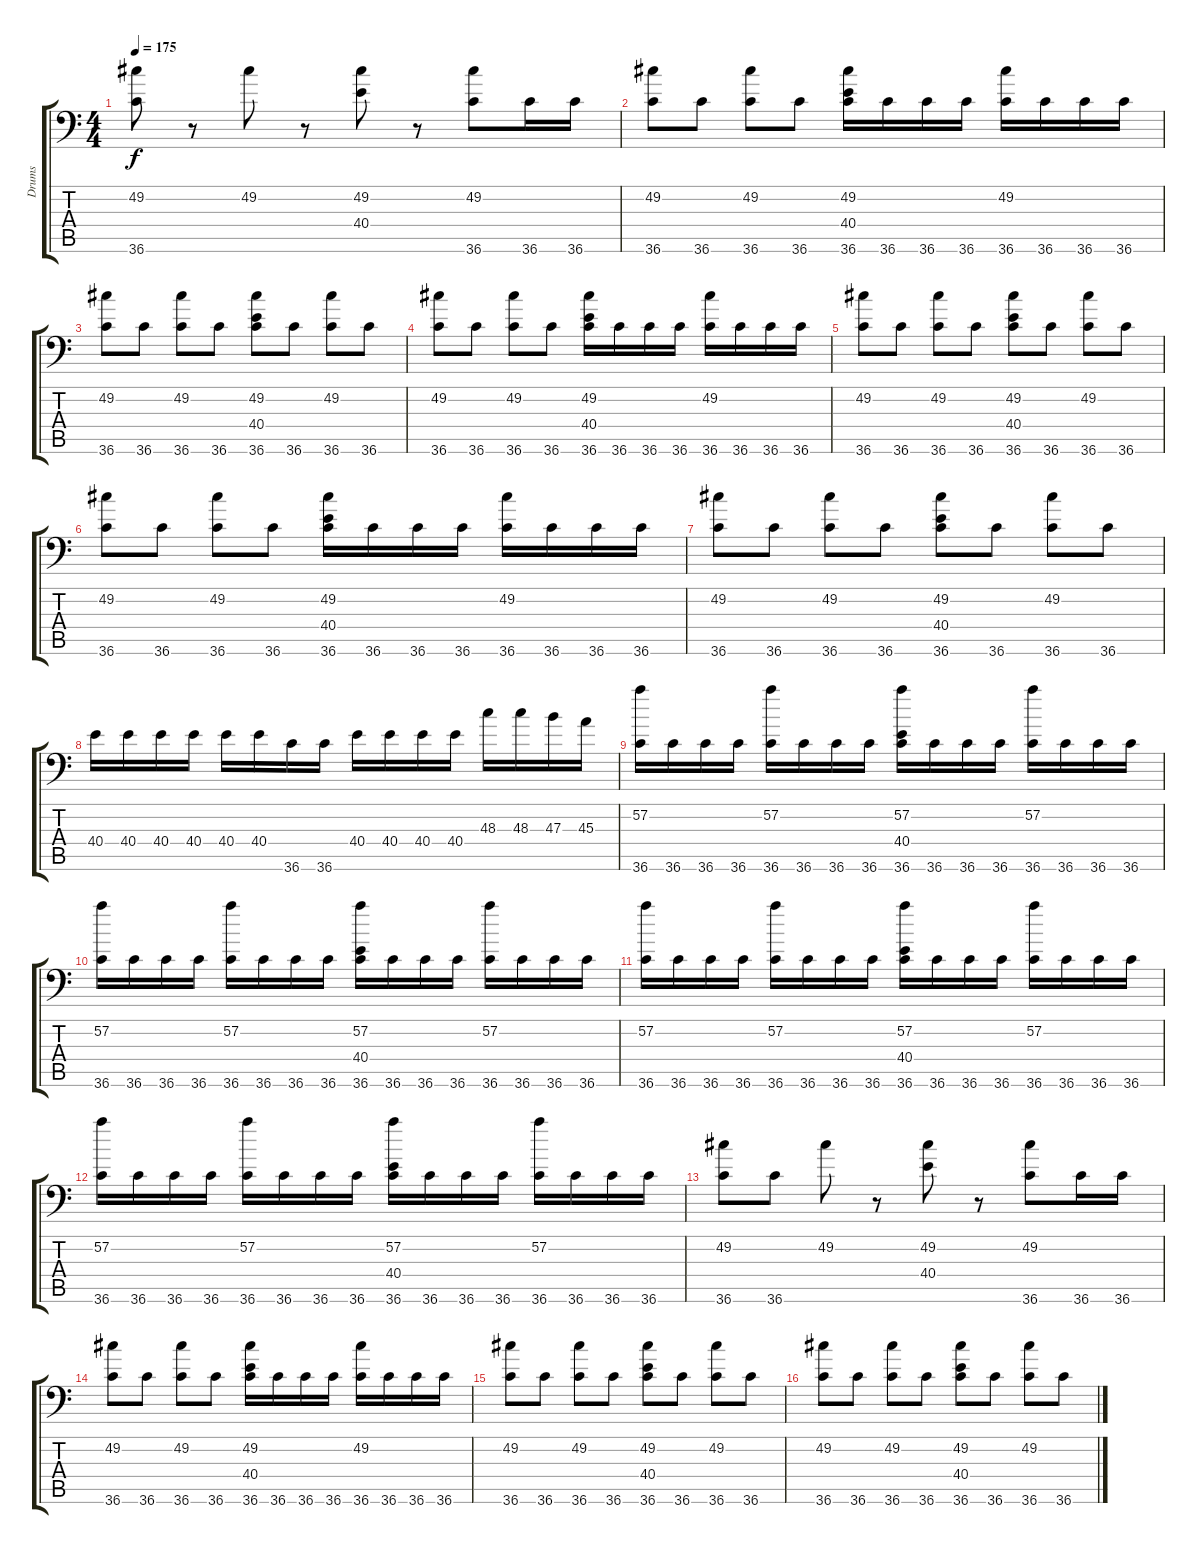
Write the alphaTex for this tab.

\track ("Drums" "Drums") {instrument acousticgrandpiano}
\staff {score tabs}
\tuning (C-1 C-1 C-1 C-1 C-1 C-1) {hide}
\ts (4 4)
\tempo 175
\clef f4
\ks c
(49.2 36.6).8{dy f} r.8 49.2.8 r.8 (49.2 40.4).8 r.8 (49.2 36.6).8 36.6.16 36.6.16 |
(49.2 36.6).8 36.6.8 (49.2 36.6).8 36.6.8 (49.2 40.4 36.6).16 36.6.16 36.6.16 36.6.16 (49.2 36.6).16 36.6.16 36.6.16 36.6.16 |
(49.2 36.6).8 36.6.8 (49.2 36.6).8 36.6.8 (49.2 40.4 36.6).8 36.6.8 (49.2 36.6).8 36.6.8 |
(49.2 36.6).8 36.6.8 (49.2 36.6).8 36.6.8 (49.2 40.4 36.6).16 36.6.16 36.6.16 36.6.16 (49.2 36.6).16 36.6.16 36.6.16 36.6.16 |
(49.2 36.6).8 36.6.8 (49.2 36.6).8 36.6.8 (49.2 40.4 36.6).8 36.6.8 (49.2 36.6).8 36.6.8 |
(49.2 36.6).8 36.6.8 (49.2 36.6).8 36.6.8 (49.2 40.4 36.6).16 36.6.16 36.6.16 36.6.16 (49.2 36.6).16 36.6.16 36.6.16 36.6.16 |
(49.2 36.6).8 36.6.8 (49.2 36.6).8 36.6.8 (49.2 40.4 36.6).8 36.6.8 (49.2 36.6).8 36.6.8 |
40.4.16 40.4.16 40.4.16 40.4.16 40.4.16 40.4.16 36.6.16 36.6.16 40.4.16 40.4.16 40.4.16 40.4.16 48.3.16 48.3.16 47.3.16 45.3.16 |
(57.2 36.6).16 36.6.16 36.6.16 36.6.16 (57.2 36.6).16 36.6.16 36.6.16 36.6.16 (57.2 40.4 36.6).16 36.6.16 36.6.16 36.6.16 (57.2 36.6).16 36.6.16 36.6.16 36.6.16 |
(57.2 36.6).16 36.6.16 36.6.16 36.6.16 (57.2 36.6).16 36.6.16 36.6.16 36.6.16 (57.2 40.4 36.6).16 36.6.16 36.6.16 36.6.16 (57.2 36.6).16 36.6.16 36.6.16 36.6.16 |
(57.2 36.6).16 36.6.16 36.6.16 36.6.16 (57.2 36.6).16 36.6.16 36.6.16 36.6.16 (57.2 40.4 36.6).16 36.6.16 36.6.16 36.6.16 (57.2 36.6).16 36.6.16 36.6.16 36.6.16 |
(57.2 36.6).16 36.6.16 36.6.16 36.6.16 (57.2 36.6).16 36.6.16 36.6.16 36.6.16 (57.2 40.4 36.6).16 36.6.16 36.6.16 36.6.16 (57.2 36.6).16 36.6.16 36.6.16 36.6.16 |
(49.2 36.6).8 36.6.8 49.2.8 r.8 (49.2 40.4).8 r.8 (49.2 36.6).8 36.6.16 36.6.16 |
(49.2 36.6).8 36.6.8 (49.2 36.6).8 36.6.8 (49.2 40.4 36.6).16 36.6.16 36.6.16 36.6.16 (49.2 36.6).16 36.6.16 36.6.16 36.6.16 |
(49.2 36.6).8 36.6.8 (49.2 36.6).8 36.6.8 (49.2 40.4 36.6).8 36.6.8 (49.2 36.6).8 36.6.8 |
(49.2 36.6).8 36.6.8 (49.2 36.6).8 36.6.8 (49.2 40.4 36.6).8 36.6.8 (49.2 36.6).8 36.6.8
